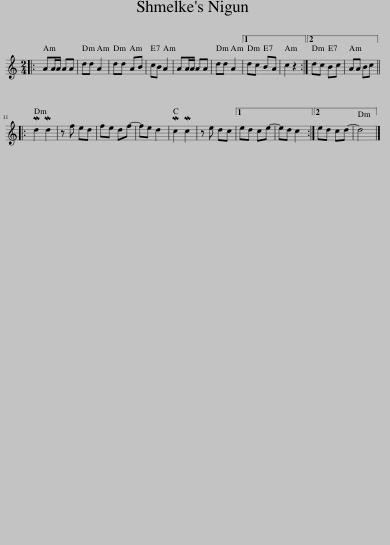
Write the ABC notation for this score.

X:1
L:1/8
M:2/4
I:linebreak $
K:C
V:1 treble
V:1
|: AA/A/ AA | dd A2 | dd AB | cB A2 | AA/A/ AA | %5
 dd A2 |1 dc BA | c2 z2 :|2 dc Bc | AA Bc |:$ %10
 Md2 Md2 | z f ed | fe df- | fe d2 | Mc2 Mc2 | %15
 z e dc |1 ed ce- | ed c2 :|2 ed cd- | d4 |] %20
